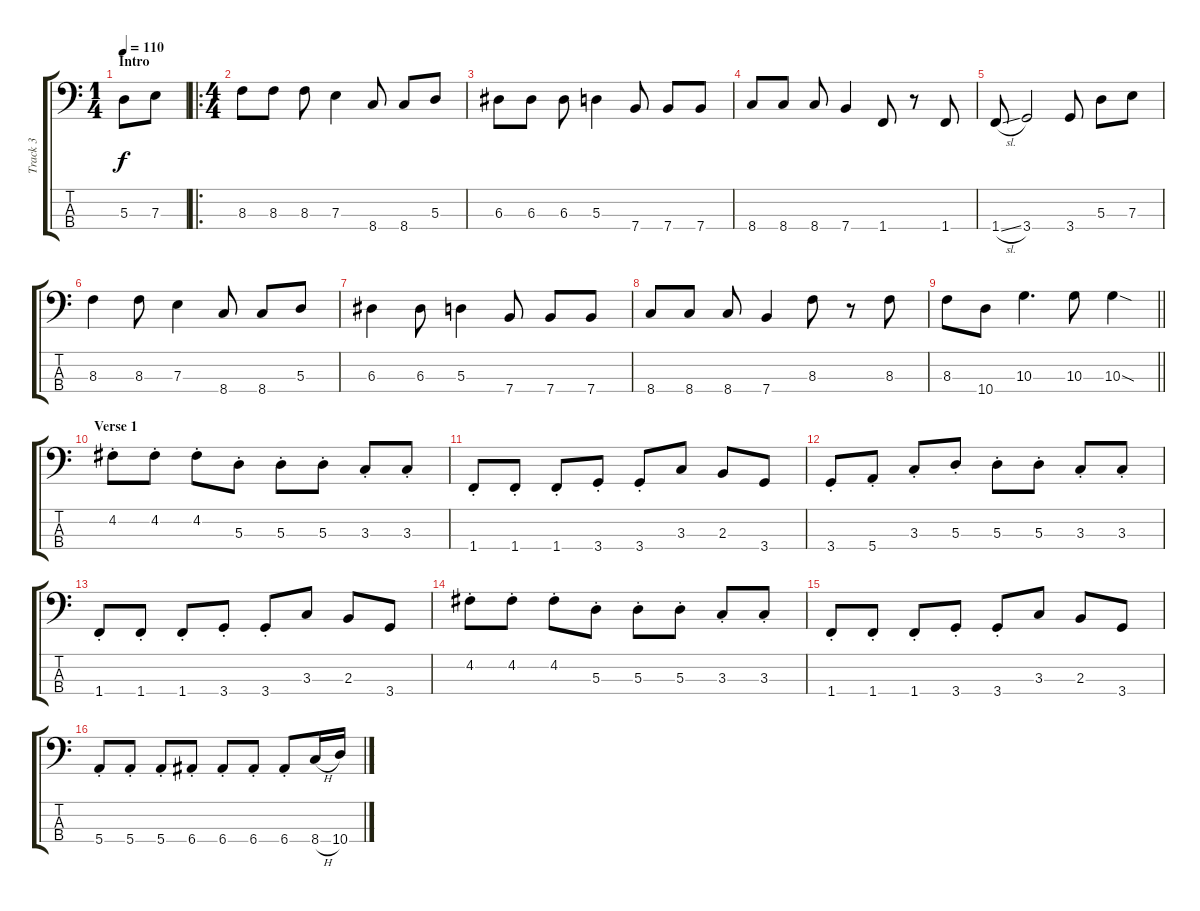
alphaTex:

\track ("Track 3" "Track 3") {instrument electricbassfinger}
\staff {score tabs}
\tuning (G2 D2 A1 E1) {hide}
\ts (1 4)
\section ("" "Intro")
\tempo 110
\clef f4
\ks aminor
5.3.8{dy f instrument electricbassfinger} 7.3.8 |
\ro
\ts (4 4)
8.3.8 8.3.8 8.3.8 7.3.4 8.4.8 8.4.8 5.3.8 |
6.3.8 6.3.8 6.3.8 5.3.4 7.4.8 7.4.8 7.4.8 |
8.4.8 8.4.8 8.4.8 7.4.4 1.4.8 r.8 1.4.8 |
1.4{sl}.8 3.4.2 3.4.8 5.3.8 7.3.8 |
8.3.4 8.3.8 7.3.4 8.4.8 8.4.8 5.3.8 |
6.3.4 6.3.8 5.3.4 7.4.8 7.4.8 7.4.8 |
8.4.8 8.4.8 8.4.8 7.4.4 8.3.8 r.8 8.3.8 |
\barLineRight lightlight
8.3.8 10.4.8 10.3.4{d} 10.3.8 10.3{sod}.4 |
\section ("" "Verse 1")
4.2{st}.8 4.2{st}.8 4.2{st}.8 5.3{st}.8 5.3{st}.8 5.3{st}.8 3.3{st}.8 3.3{st}.8 |
1.4{st}.8 1.4{st}.8 1.4{st}.8 3.4{st}.8 3.4{st}.8 3.3.8 2.3.8 3.4.8 |
3.4{st}.8 5.4{st}.8 3.3{st}.8 5.3{st}.8 5.3{st}.8 5.3{st}.8 3.3{st}.8 3.3{st}.8 |
1.4{st}.8 1.4{st}.8 1.4{st}.8 3.4{st}.8 3.4{st}.8 3.3.8 2.3.8 3.4.8 |
4.2{st}.8 4.2{st}.8 4.2{st}.8 5.3{st}.8 5.3{st}.8 5.3{st}.8 3.3{st}.8 3.3{st}.8 |
1.4{st}.8 1.4{st}.8 1.4{st}.8 3.4{st}.8 3.4{st}.8 3.3.8 2.3.8 3.4.8 |
5.4{st}.8 5.4{st}.8 5.4{st}.8 6.4{st}.8 6.4{st}.8 6.4{st}.8 6.4{st}.8 8.4{h}.16 10.4.16
